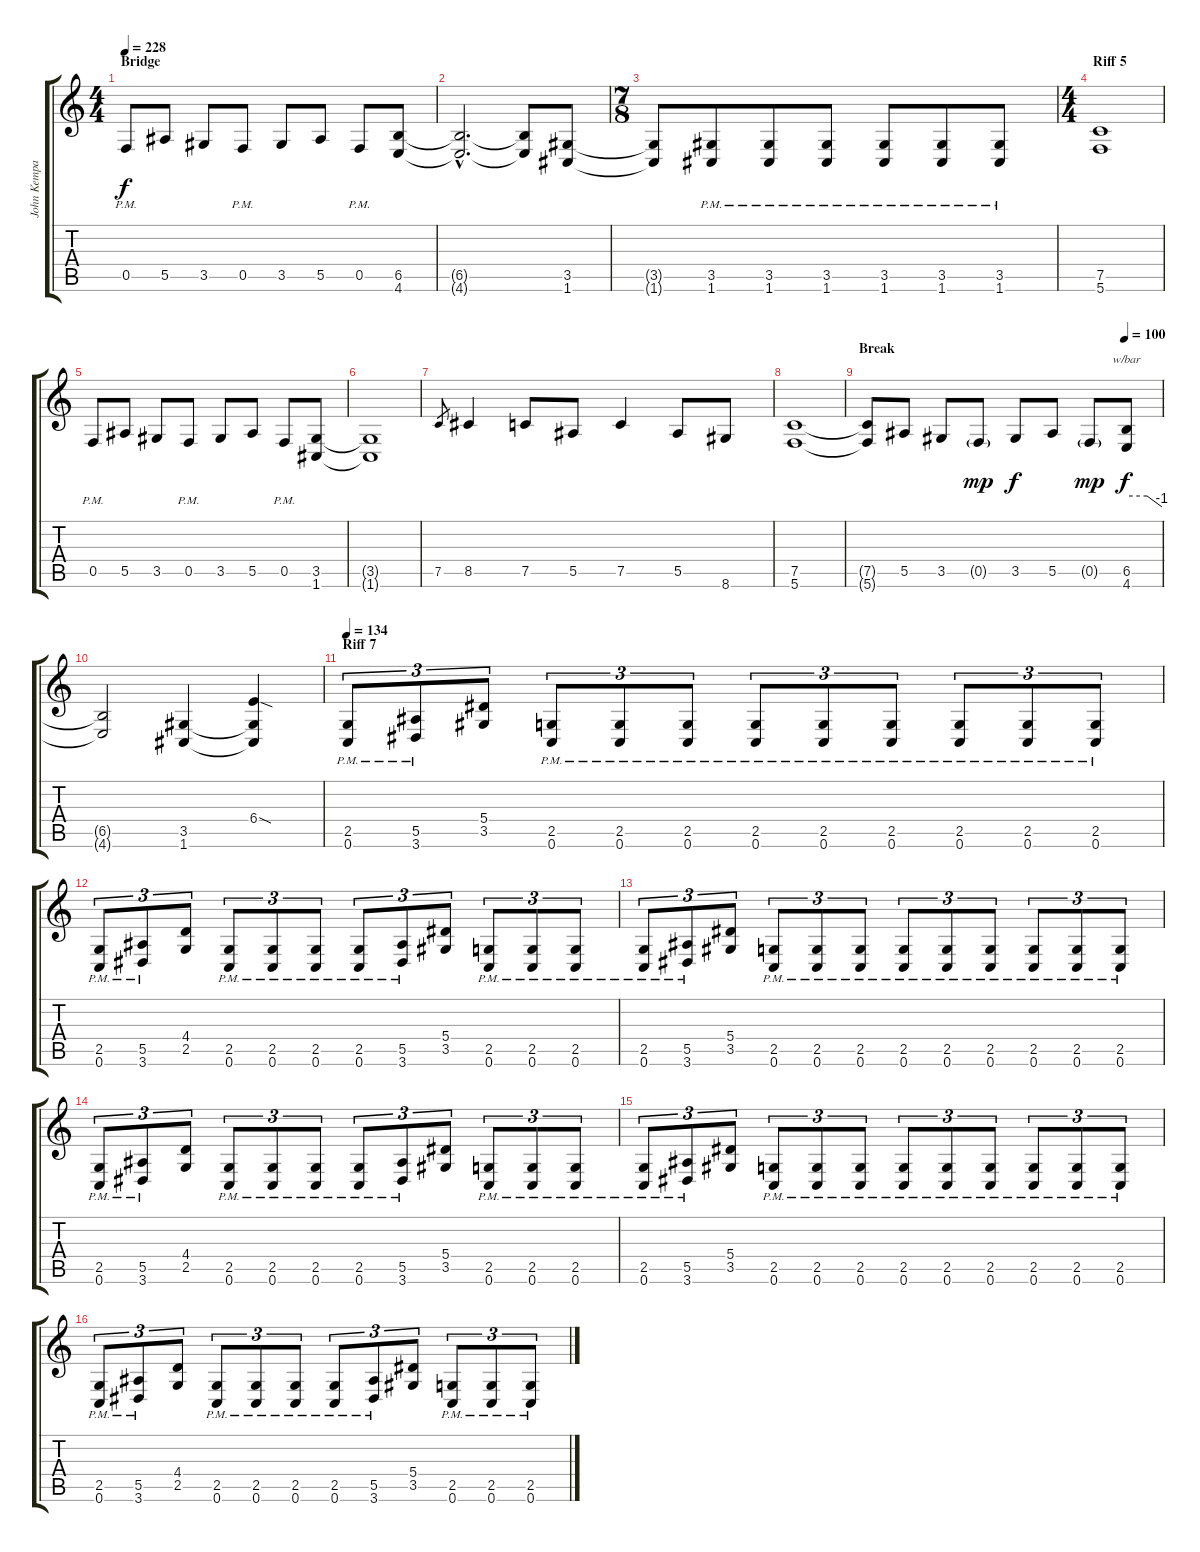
\track ("John Kempainen (Guitar)" "John Kempa") {instrument overdrivenguitar}
\staff {score tabs}
\tuning (C4 G3 Eb3 Bb2 F2 C2) {hide}
\ts (4 4)
\section ("" "Bridge")
\tempo 228
\clef g2
\ks c
0.5{pm}.8{dy f} 5.5.8 3.5.8 0.5{pm}.8 3.5.8 5.5.8 0.5{pm}.8 (6.5 4.6).8 |
(6.5{hac t} 4.6{hac t}).2{d} (6.5{t} 4.6{t}).8 (3.5 1.6).8 |
\ts (7 8)
(3.5{t} 1.6{t}).8 (3.5{pm} 1.6{pm}).8 (3.5{pm} 1.6{pm}).8 (3.5{pm} 1.6{pm}).8 (3.5{pm} 1.6{pm}).8 (3.5{pm} 1.6{pm}).8 (3.5{pm} 1.6{pm}).8 |
\ts (4 4)
\section ("" "Riff 5")
(7.5 5.6).1 |
0.5{pm}.8 5.5.8 3.5.8 0.5{pm}.8 3.5.8 5.5.8 0.5{pm}.8 (3.5 1.6).8 |
(3.5{t} 1.6{t}).1 |
7.5.8{gr} 8.5.4 7.5.8 5.5.8 7.5.4 5.5.8 8.6.8 |
(7.5 5.6).1 |
\section ("" "Break")
\tempo (100 0.875)
(7.5{t} 5.6{t}).8 5.5.8 3.5.8 0.5{g}.8{dy mp} 3.5.8{dy f} 5.5.8 0.5{g}.8{dy mp} (6.5 4.6).8{tbe (custom default 0 0 35 0 60 -4) dy f} |
(6.5{t} 4.6{t}).2 (3.5 1.6).4 (6.4{sod} 3.5{t} 1.6{t}).4 |
\section ("" "Riff 7 ")
\tempo 134
(2.5{pm} 0.6{pm}).8{tu (3 2)} (5.5{pm} 3.6{pm}).8{tu (3 2)} (5.4 3.5).8{tu (3 2)} (2.5{pm} 0.6{pm}).8{tu (3 2)} (2.5{pm} 0.6{pm}).8{tu (3 2)} (2.5{pm} 0.6{pm}).8{tu (3 2)} (2.5{pm} 0.6{pm}).8{tu (3 2)} (2.5{pm} 0.6{pm}).8{tu (3 2)} (2.5{pm} 0.6{pm}).8{tu (3 2)} (2.5{pm} 0.6{pm}).8{tu (3 2)} (2.5{pm} 0.6{pm}).8{tu (3 2)} (2.5{pm} 0.6{pm}).8{tu (3 2)} |
(2.5{pm} 0.6{pm}).8{tu (3 2)} (5.5{pm} 3.6{pm}).8{tu (3 2)} (4.4 2.5).8{tu (3 2)} (2.5{pm} 0.6{pm}).8{tu (3 2)} (2.5{pm} 0.6{pm}).8{tu (3 2)} (2.5{pm} 0.6{pm}).8{tu (3 2)} (2.5{pm} 0.6{pm}).8{tu (3 2)} (5.5{pm} 3.6{pm}).8{tu (3 2)} (5.4 3.5).8{tu (3 2)} (2.5{pm} 0.6{pm}).8{tu (3 2)} (2.5{pm} 0.6{pm}).8{tu (3 2)} (2.5{pm} 0.6{pm}).8{tu (3 2)} |
(2.5{pm} 0.6{pm}).8{tu (3 2)} (5.5{pm} 3.6{pm}).8{tu (3 2)} (5.4 3.5).8{tu (3 2)} (2.5{pm} 0.6{pm}).8{tu (3 2)} (2.5{pm} 0.6{pm}).8{tu (3 2)} (2.5{pm} 0.6{pm}).8{tu (3 2)} (2.5{pm} 0.6{pm}).8{tu (3 2)} (2.5{pm} 0.6{pm}).8{tu (3 2)} (2.5{pm} 0.6{pm}).8{tu (3 2)} (2.5{pm} 0.6{pm}).8{tu (3 2)} (2.5{pm} 0.6{pm}).8{tu (3 2)} (2.5{pm} 0.6{pm}).8{tu (3 2)} |
(2.5{pm} 0.6{pm}).8{tu (3 2)} (5.5{pm} 3.6{pm}).8{tu (3 2)} (4.4 2.5).8{tu (3 2)} (2.5{pm} 0.6{pm}).8{tu (3 2)} (2.5{pm} 0.6{pm}).8{tu (3 2)} (2.5{pm} 0.6{pm}).8{tu (3 2)} (2.5{pm} 0.6{pm}).8{tu (3 2)} (5.5{pm} 3.6{pm}).8{tu (3 2)} (5.4 3.5).8{tu (3 2)} (2.5{pm} 0.6{pm}).8{tu (3 2)} (2.5{pm} 0.6{pm}).8{tu (3 2)} (2.5{pm} 0.6{pm}).8{tu (3 2)} |
(2.5{pm} 0.6{pm}).8{tu (3 2)} (5.5{pm} 3.6{pm}).8{tu (3 2)} (5.4 3.5).8{tu (3 2)} (2.5{pm} 0.6{pm}).8{tu (3 2)} (2.5{pm} 0.6{pm}).8{tu (3 2)} (2.5{pm} 0.6{pm}).8{tu (3 2)} (2.5{pm} 0.6{pm}).8{tu (3 2)} (2.5{pm} 0.6{pm}).8{tu (3 2)} (2.5{pm} 0.6{pm}).8{tu (3 2)} (2.5{pm} 0.6{pm}).8{tu (3 2)} (2.5{pm} 0.6{pm}).8{tu (3 2)} (2.5{pm} 0.6{pm}).8{tu (3 2)} |
(2.5{pm} 0.6{pm}).8{tu (3 2)} (5.5{pm} 3.6{pm}).8{tu (3 2)} (4.4 2.5).8{tu (3 2)} (2.5{pm} 0.6{pm}).8{tu (3 2)} (2.5{pm} 0.6{pm}).8{tu (3 2)} (2.5{pm} 0.6{pm}).8{tu (3 2)} (2.5{pm} 0.6{pm}).8{tu (3 2)} (5.5{pm} 3.6{pm}).8{tu (3 2)} (5.4 3.5).8{tu (3 2)} (2.5{pm} 0.6{pm}).8{tu (3 2)} (2.5{pm} 0.6{pm}).8{tu (3 2)} (2.5{pm} 0.6{pm}).8{tu (3 2)}
